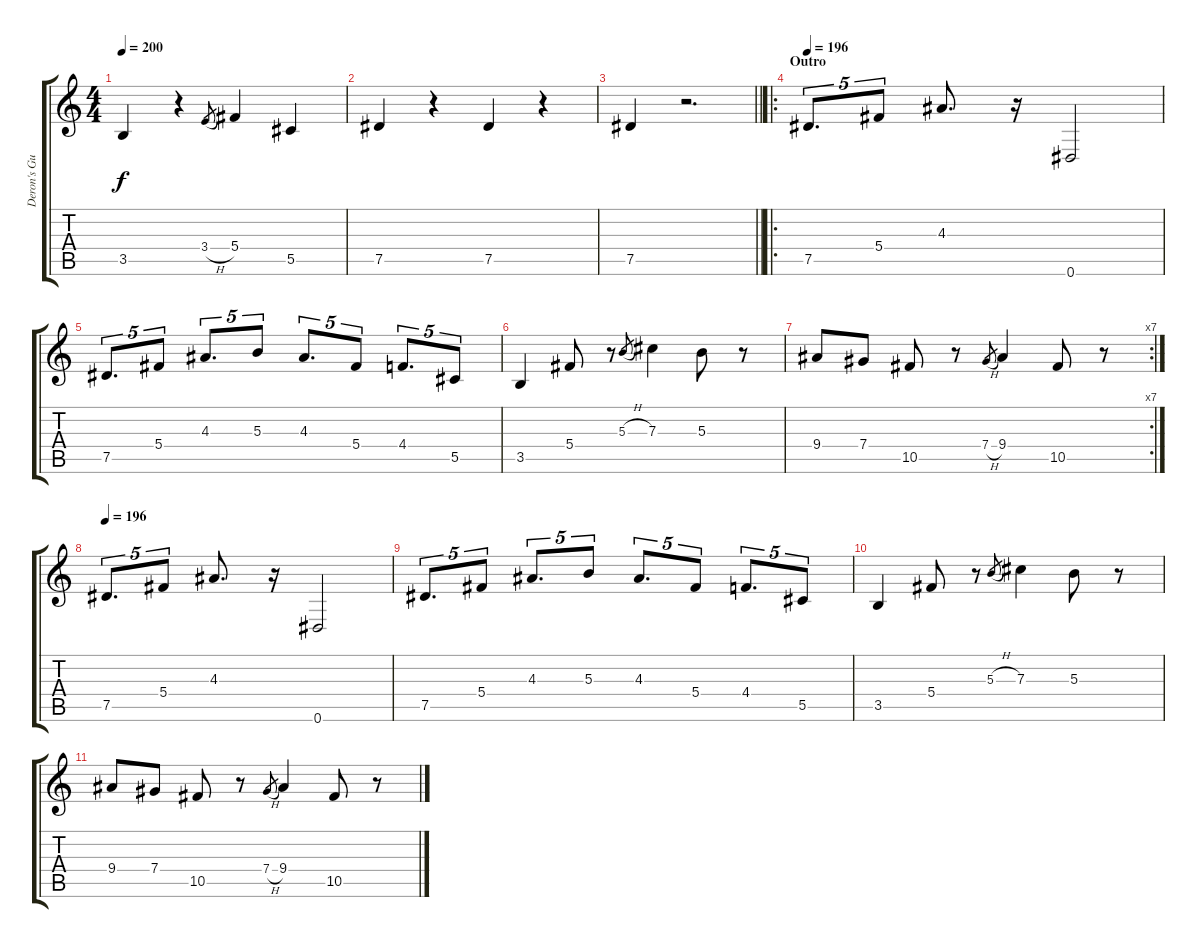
\track ("Deron's Guitar" "Deron's Gu") {instrument overdrivenguitar}
\staff {score tabs}
\tuning (Eb4 Bb3 Gb3 Db3 Ab2 Eb2) {hide}
\ts (4 4)
\tempo 200
\clef g2
\ks c
3.5.4{dy f} r.4 3.4{h}.8{gr} 5.4.4 5.5.4 |
7.5.4 r.4 7.5.4 r.4 |
\barLineRight lightlight
7.5.4 r.2{d} |
\ro
\section ("" "Outro")
\tempo 196
7.5.8{d tu (5 4)} 5.4.8{tu (5 4)} 4.3.8{d} r.16 0.6.2 |
7.5.8{d tu (5 4)} 5.4.8{tu (5 4)} 4.3.8{d tu (5 4)} 5.3.8{tu (5 4)} 4.3.8{d tu (5 4)} 5.4.8{tu (5 4)} 4.4.8{d tu (5 4)} 5.5.8{tu (5 4)} |
3.5.4 5.4.8 r.8 5.3{h}.8{gr} 7.3.4 5.3.8 r.8 |
\rc 7
9.4.8 7.4.8 10.5.8 r.8 7.4{h}.8{gr} 9.4.4 10.5.8 r.8 |
\tempo 196
7.5.8{d tu (5 4)} 5.4.8{tu (5 4)} 4.3.8{d} r.16 0.6.2 |
7.5.8{d tu (5 4)} 5.4.8{tu (5 4)} 4.3.8{d tu (5 4)} 5.3.8{tu (5 4)} 4.3.8{d tu (5 4)} 5.4.8{tu (5 4)} 4.4.8{d tu (5 4)} 5.5.8{tu (5 4)} |
3.5.4 5.4.8 r.8 5.3{h}.8{gr} 7.3.4 5.3.8 r.8 |
9.4.8 7.4.8 10.5.8 r.8 7.4{h}.8{gr} 9.4.4 10.5.8 r.8
